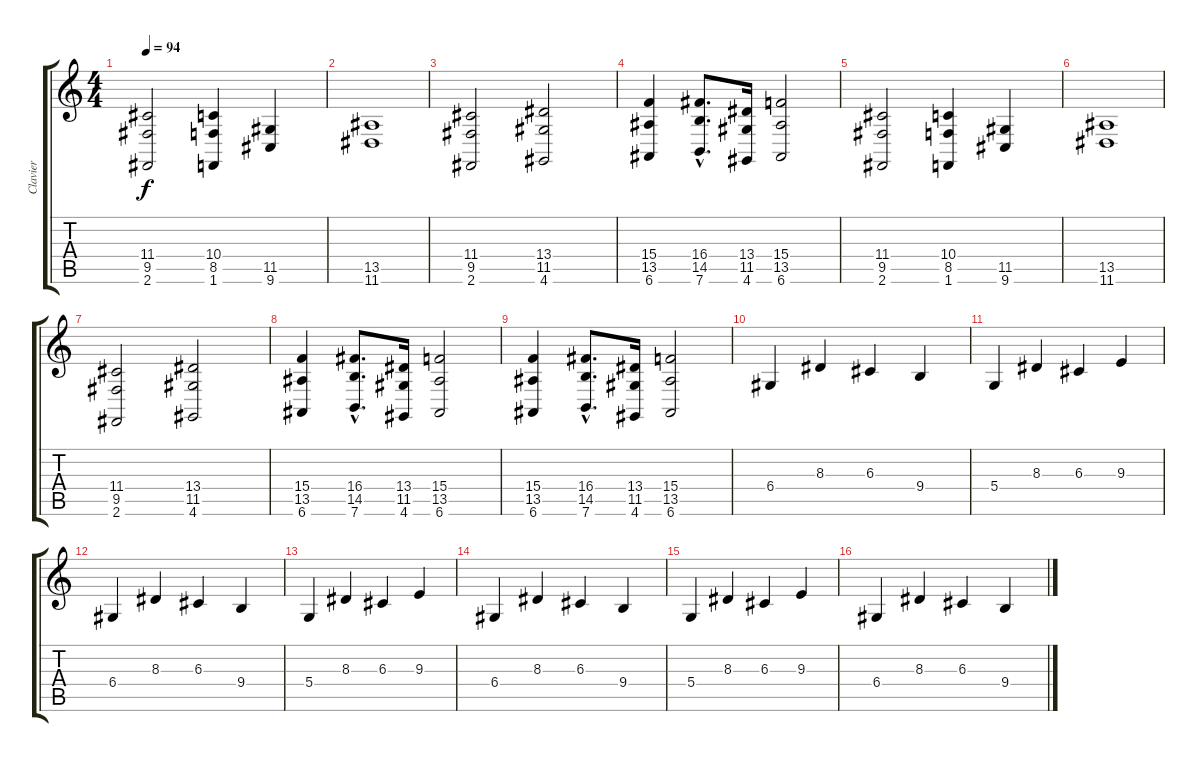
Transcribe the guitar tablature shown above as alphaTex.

\track ("Clavier" "Clavier") {instrument acousticgrandpiano}
\staff {score tabs}
\tuning (E4 B3 G3 D3 A2 E2) {hide}
\ts (4 4)
\tempo 94
\clef g2
\ks c
(11.4 9.5 2.6).2{dy f instrument choiraahs} (10.4 8.5 1.6).4 (11.5 9.6).4 |
(13.5 11.6).1 |
(11.4 9.5 2.6).2 (13.4 11.5 4.6).2 |
(15.4 13.5 6.6).4 (16.4{hac} 14.5{hac} 7.6{hac}).8{d} (13.4 11.5 4.6).16 (15.4 13.5 6.6).2 |
(11.4 9.5 2.6).2{instrument choiraahs} (10.4 8.5 1.6).4 (11.5 9.6).4 |
(13.5 11.6).1 |
(11.4 9.5 2.6).2 (13.4 11.5 4.6).2 |
(15.4 13.5 6.6).4 (16.4{hac} 14.5{hac} 7.6{hac}).8{d} (13.4 11.5 4.6).16 (15.4 13.5 6.6).2 |
(15.4 13.5 6.6).4 (16.4{hac} 14.5{hac} 7.6{hac}).8{d} (13.4 11.5 4.6).16 (15.4 13.5 6.6).2 |
6.4.4{instrument orchestralharp} 8.3.4 6.3.4 9.4.4 |
5.4.4 8.3.4 6.3.4 9.3.4 |
6.4.4 8.3.4 6.3.4 9.4.4 |
5.4.4 8.3.4 6.3.4 9.3.4 |
6.4.4 8.3.4 6.3.4 9.4.4 |
5.4.4 8.3.4 6.3.4 9.3.4 |
6.4.4 8.3.4 6.3.4 9.4.4
